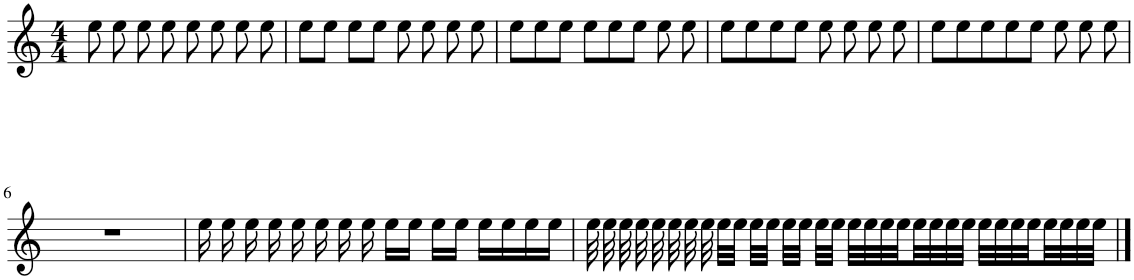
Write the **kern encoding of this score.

**kern
*part1
*staff1
*I"Piano
*I'Pno.
*clefG2
*k[]
*M4/4
=1
8ee\
8ee\
8ee\
8ee\
8ee\
8ee\
8ee\
8ee\
=2
8ee\L
8ee\J
8ee\L
8ee\J
8ee\
8ee\
8ee\
8ee\
=3
8ee\L
8ee\
8ee\J
8ee\L
8ee\
8ee\J
8ee\
8ee\
=4
8ee\L
8ee\
8ee\
8ee\J
8ee\
8ee\
8ee\
8ee\
=5
8ee\L
8ee\
8ee\
8ee\
8ee\J
8ee\
8ee\
8ee\
!!LO:LB:g=z
=6
1r
=7
16ee\
16ee\
16ee\
16ee\
16ee\
16ee\
16ee\
16ee\
16ee\LL
16ee\JJ
16ee\LL
16ee\JJ
16ee\LL
16ee\
16ee\
16ee\JJ
=8
32ee\
32ee\
32ee\
32ee\
32ee\
32ee\
32ee\
32ee\
32ee\LLL
32ee\JJJ
32ee\LLL
32ee\JJJ
32ee\LLL
32ee\JJJ
32ee\LLL
32ee\JJJ
32ee\LLL
32ee\
32ee\
32ee\
32ee\
32ee\
32ee\
32ee\JJJ
32ee\LLL
32ee\
32ee\
32ee\
32ee\
32ee\
32ee\
32ee\JJJ
==
*-
